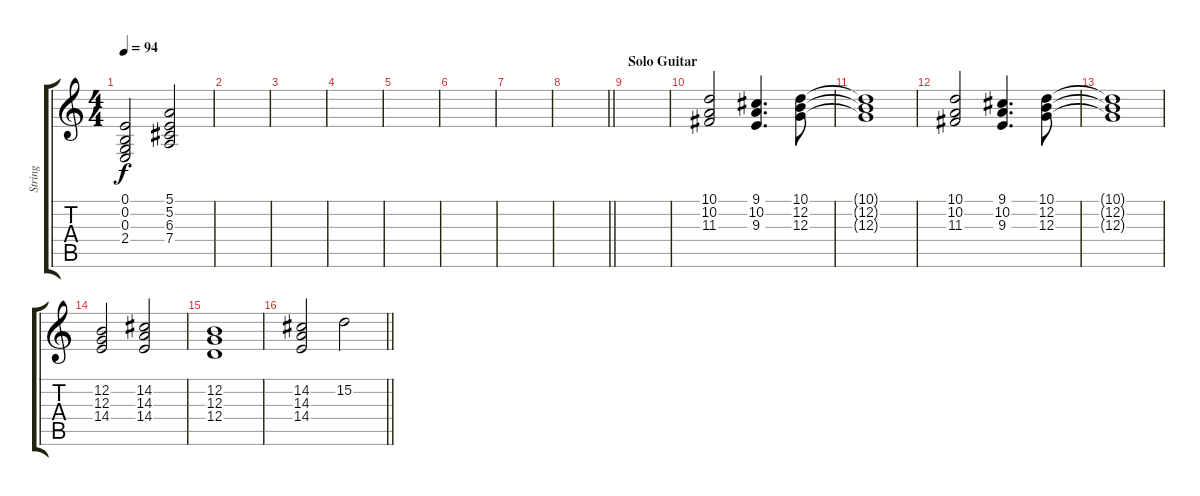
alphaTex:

\track ("String" "String") {instrument stringensemble2}
\staff {score tabs}
\tuning (E4 B3 G3 D3 A2 E2) {hide}
\ts (4 4)
\tempo 94
\clef g2
\ks c
(0.1 0.2 0.3 2.4).2{dy f} (5.1 5.2 6.3 7.4).2 |
|
|
|
|
|
|
\barLineRight lightlight
|
\section ("" "Solo Guitar")
|
(10.1 10.2 11.3).2 (9.1 10.2 9.3).4{d} (10.1 12.2 12.3).8 |
(10.1{t} 12.2{t} 12.3{t}).1 |
(10.1 10.2 11.3).2 (9.1 10.2 9.3).4{d} (10.1 12.2 12.3).8 |
(10.1{t} 12.2{t} 12.3{t}).1 |
(12.2 12.3 14.4).2 (14.2 14.3 14.4).2 |
(12.2 12.3 12.4).1 |
\barLineRight lightlight
(14.2 14.3 14.4).2 15.2.2
